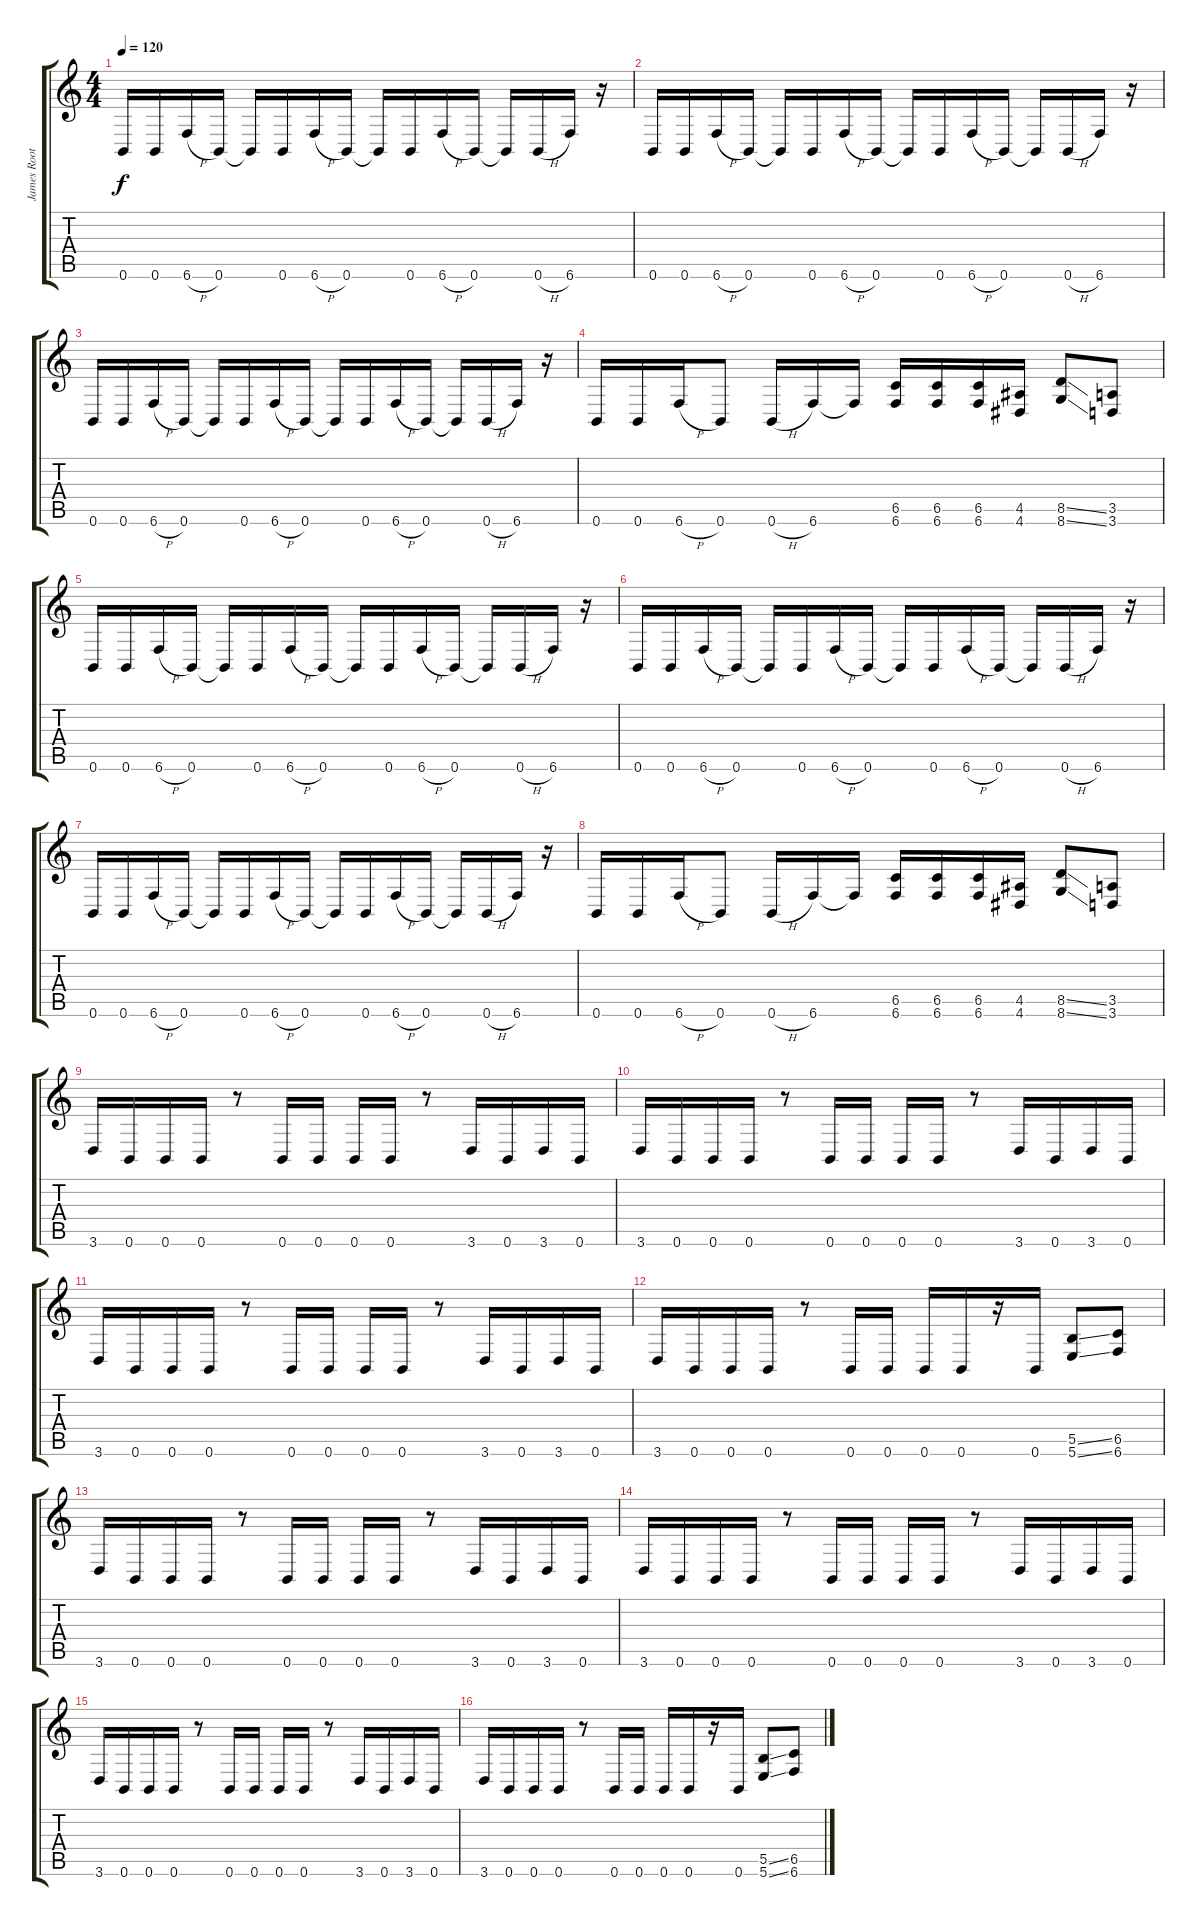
\track ("James Root     #4" "James Root") {instrument distortionguitar}
\staff {score tabs}
\tuning (Db4 Ab3 E3 B2 Gb2 B1) {hide}
\ts (4 4)
\tempo 120
\clef g2
\ks c
0.6.16{dy f} 0.6.16 6.6{h}.16 0.6.16 0.6{t}.16 0.6.16 6.6{h}.16 0.6.16 0.6{t}.16 0.6.16 6.6{h}.16 0.6.16 0.6{t}.16 0.6{h}.16 6.6.16 r.16 |
0.6.16 0.6.16 6.6{h}.16 0.6.16 0.6{t}.16 0.6.16 6.6{h}.16 0.6.16 0.6{t}.16 0.6.16 6.6{h}.16 0.6.16 0.6{t}.16 0.6{h}.16 6.6.16 r.16 |
0.6.16 0.6.16 6.6{h}.16 0.6.16 0.6{t}.16 0.6.16 6.6{h}.16 0.6.16 0.6{t}.16 0.6.16 6.6{h}.16 0.6.16 0.6{t}.16 0.6{h}.16 6.6.16 r.16 |
0.6.16 0.6.16 6.6{h}.16 0.6.8 0.6{h}.16 6.6.16 6.6{t}.16 (6.5 6.6).16 (6.5 6.6).16 (6.5 6.6).16 (4.5 4.6).16 (8.5{ss} 8.6{ss}).8 (3.5 3.6).8 |
0.6.16 0.6.16 6.6{h}.16 0.6.16 0.6{t}.16 0.6.16 6.6{h}.16 0.6.16 0.6{t}.16 0.6.16 6.6{h}.16 0.6.16 0.6{t}.16 0.6{h}.16 6.6.16 r.16 |
0.6.16 0.6.16 6.6{h}.16 0.6.16 0.6{t}.16 0.6.16 6.6{h}.16 0.6.16 0.6{t}.16 0.6.16 6.6{h}.16 0.6.16 0.6{t}.16 0.6{h}.16 6.6.16 r.16 |
0.6.16 0.6.16 6.6{h}.16 0.6.16 0.6{t}.16 0.6.16 6.6{h}.16 0.6.16 0.6{t}.16 0.6.16 6.6{h}.16 0.6.16 0.6{t}.16 0.6{h}.16 6.6.16 r.16 |
0.6.16 0.6.16 6.6{h}.16 0.6.8 0.6{h}.16 6.6.16 6.6{t}.16 (6.5 6.6).16 (6.5 6.6).16 (6.5 6.6).16 (4.5 4.6).16 (8.5{ss} 8.6{ss}).8 (3.5 3.6).8 |
3.6.16 0.6.16 0.6.16 0.6.16 r.8 0.6.16 0.6.16 0.6.16 0.6.16 r.8 3.6.16 0.6.16 3.6.16 0.6.16 |
3.6.16 0.6.16 0.6.16 0.6.16 r.8 0.6.16 0.6.16 0.6.16 0.6.16 r.8 3.6.16 0.6.16 3.6.16 0.6.16 |
3.6.16 0.6.16 0.6.16 0.6.16 r.8 0.6.16 0.6.16 0.6.16 0.6.16 r.8 3.6.16 0.6.16 3.6.16 0.6.16 |
3.6.16 0.6.16 0.6.16 0.6.16 r.8 0.6.16 0.6.16 0.6.16 0.6.16 r.16 0.6.16 (5.5{ss} 5.6{ss}).8 (6.5 6.6).8 |
3.6.16 0.6.16 0.6.16 0.6.16 r.8 0.6.16 0.6.16 0.6.16 0.6.16 r.8 3.6.16 0.6.16 3.6.16 0.6.16 |
3.6.16 0.6.16 0.6.16 0.6.16 r.8 0.6.16 0.6.16 0.6.16 0.6.16 r.8 3.6.16 0.6.16 3.6.16 0.6.16 |
3.6.16 0.6.16 0.6.16 0.6.16 r.8 0.6.16 0.6.16 0.6.16 0.6.16 r.8 3.6.16 0.6.16 3.6.16 0.6.16 |
3.6.16 0.6.16 0.6.16 0.6.16 r.8 0.6.16 0.6.16 0.6.16 0.6.16 r.16 0.6.16 (5.5{ss} 5.6{ss}).8 (6.5 6.6).8
